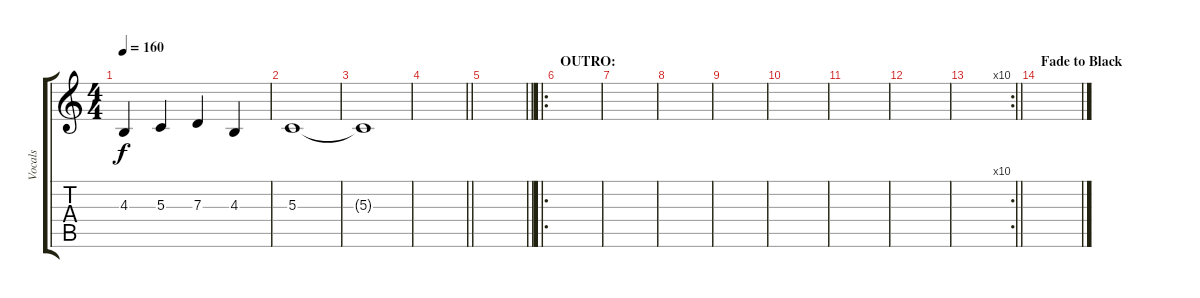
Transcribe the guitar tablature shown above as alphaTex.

\track ("Vocals" "Vocals") {instrument sopranosax}
\staff {score tabs}
\tuning (E4 B3 G3 D3 A2 E2) {hide}
\ts (4 4)
\tempo 160
\clef g2
\ks c
4.3.4{dy f} 5.3.4 7.3.4 4.3.4 |
5.3.1 |
5.3{t}.1 |
\barLineRight lightlight
|
\section ("" "")
\barLineRight lightlight
|
\ro
\section ("" "OUTRO:")
|
|
|
|
|
|
|
\rc 10
\barLineRight lightlight
|
\section ("" "Fade to Black")
